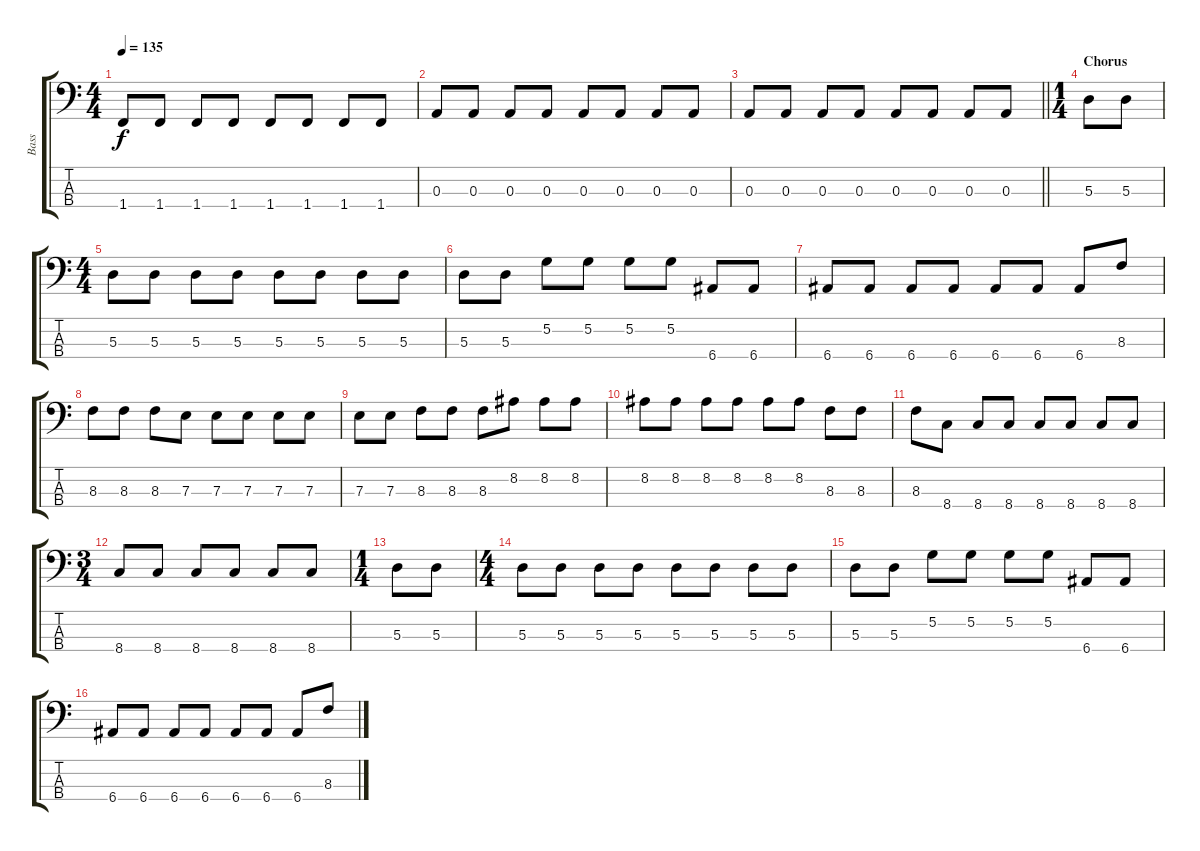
\track ("Bass" "Bass") {instrument fretlessbass}
\staff {score tabs}
\tuning (G2 D2 A1 E1) {hide}
\ts (4 4)
\tempo 135
\clef f4
\ks c
1.4.8{dy f} 1.4.8 1.4.8 1.4.8 1.4.8 1.4.8 1.4.8 1.4.8 |
0.3.8 0.3.8 0.3.8 0.3.8 0.3.8 0.3.8 0.3.8 0.3.8 |
\barLineRight lightlight
0.3.8 0.3.8 0.3.8 0.3.8 0.3.8 0.3.8 0.3.8 0.3.8 |
\ts (1 4)
\section ("" "Chorus")
5.3.8 5.3.8 |
\ts (4 4)
5.3.8 5.3.8 5.3.8 5.3.8 5.3.8 5.3.8 5.3.8 5.3.8 |
5.3.8 5.3.8 5.2.8 5.2.8 5.2.8 5.2.8 6.4.8 6.4.8 |
6.4.8 6.4.8 6.4.8 6.4.8 6.4.8 6.4.8 6.4.8 8.3.8 |
8.3.8 8.3.8 8.3.8 7.3.8 7.3.8 7.3.8 7.3.8 7.3.8 |
7.3.8 7.3.8 8.3.8 8.3.8 8.3.8 8.2.8 8.2.8 8.2.8 |
8.2.8 8.2.8 8.2.8 8.2.8 8.2.8 8.2.8 8.3.8 8.3.8 |
8.3.8 8.4.8 8.4.8 8.4.8 8.4.8 8.4.8 8.4.8 8.4.8 |
\ts (3 4)
8.4.8 8.4.8 8.4.8 8.4.8 8.4.8 8.4.8 |
\ts (1 4)
5.3.8 5.3.8 |
\ts (4 4)
5.3.8 5.3.8 5.3.8 5.3.8 5.3.8 5.3.8 5.3.8 5.3.8 |
5.3.8 5.3.8 5.2.8 5.2.8 5.2.8 5.2.8 6.4.8 6.4.8 |
6.4.8 6.4.8 6.4.8 6.4.8 6.4.8 6.4.8 6.4.8 8.3.8
